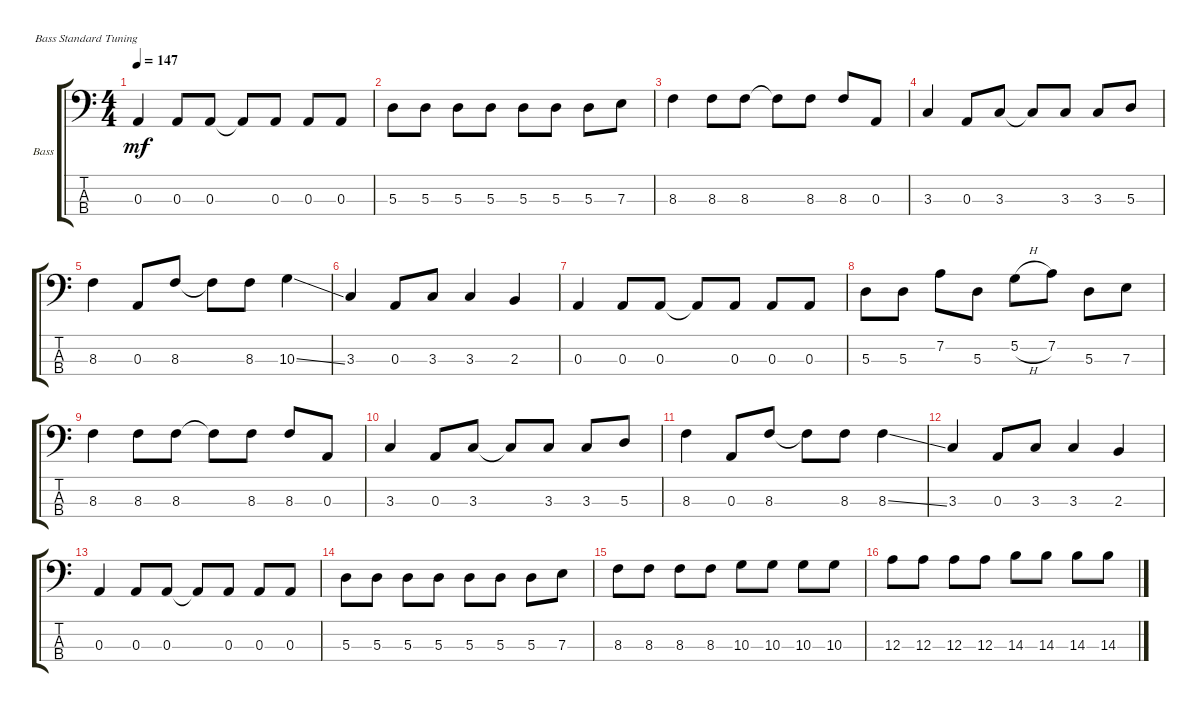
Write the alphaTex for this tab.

\defaultSystemsLayout 4
\bracketExtendMode groupsimilarinstruments
\firstSystemTrackNameOrientation horizontal
\otherSystemsTrackNameOrientation horizontal
\track ("Bass" "Bass") {instrument electricbassfinger}
\staff {score tabs}
\tuning (G2 D2 A1 E1)
\ts (4 4)
\tempo 147
\clef f4
\ks c
0.3.4{dy mf} 0.3.8 0.3.8 0.3{t}.8 0.3.8 0.3.8 0.3.8 |
5.3.8 5.3.8 5.3.8 5.3.8 5.3.8 5.3.8 5.3.8 7.3.8 |
8.3.4 8.3.8 8.3.8 8.3{t}.8 8.3.8 8.3.8 0.3.8 |
3.3.4 0.3.8 3.3.8 3.3{t}.8 3.3.8 3.3.8 5.3.8 |
8.3.4 0.3.8 8.3.8 8.3{t}.8 8.3.8 10.3{ss}.4 |
3.3.4 0.3.8 3.3.8 3.3.4 2.3.4 |
0.3.4 0.3.8 0.3.8 0.3{t}.8 0.3.8 0.3.8 0.3.8 |
5.3.8 5.3.8 7.2.8 5.3.8 5.2{h}.8 7.2.8 5.3.8 7.3.8 |
8.3.4 8.3.8 8.3.8 8.3{t}.8 8.3.8 8.3.8 0.3.8 |
3.3.4 0.3.8 3.3.8 3.3{t}.8 3.3.8 3.3.8 5.3.8 |
8.3.4 0.3.8 8.3.8 8.3{t}.8 8.3.8 8.3{ss}.4 |
3.3.4 0.3.8 3.3.8 3.3.4 2.3.4 |
0.3.4 0.3.8 0.3.8 0.3{t}.8 0.3.8 0.3.8 0.3.8 |
5.3.8 5.3.8 5.3.8 5.3.8 5.3.8 5.3.8 5.3.8 7.3.8 |
8.3.8 8.3.8 8.3.8 8.3.8 10.3.8 10.3.8 10.3.8 10.3.8 |
12.3.8 12.3.8 12.3.8 12.3.8 14.3.8 14.3.8 14.3.8 14.3.8
